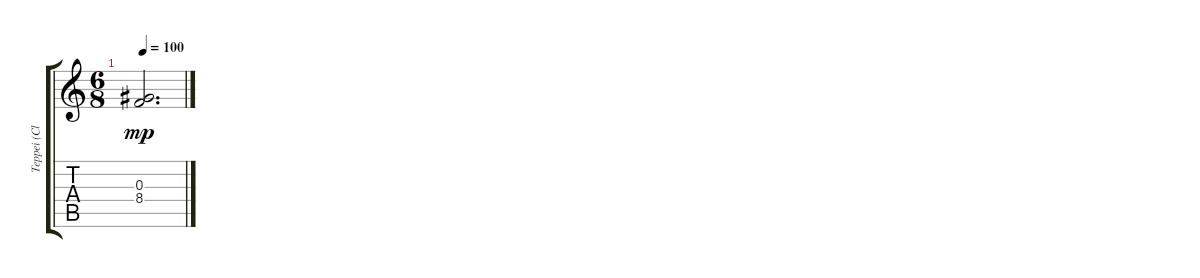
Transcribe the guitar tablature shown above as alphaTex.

\track ("Teppei (Clean)" "Teppei (Cl") {instrument electricguitarclean}
\staff {score tabs}
\tuning (D4 A3 F3 C3 G2 C2) {hide}
\ts (6 8)
\tempo 100
\clef g2
\ks c
(0.3 8.4).2{d dy mp}
